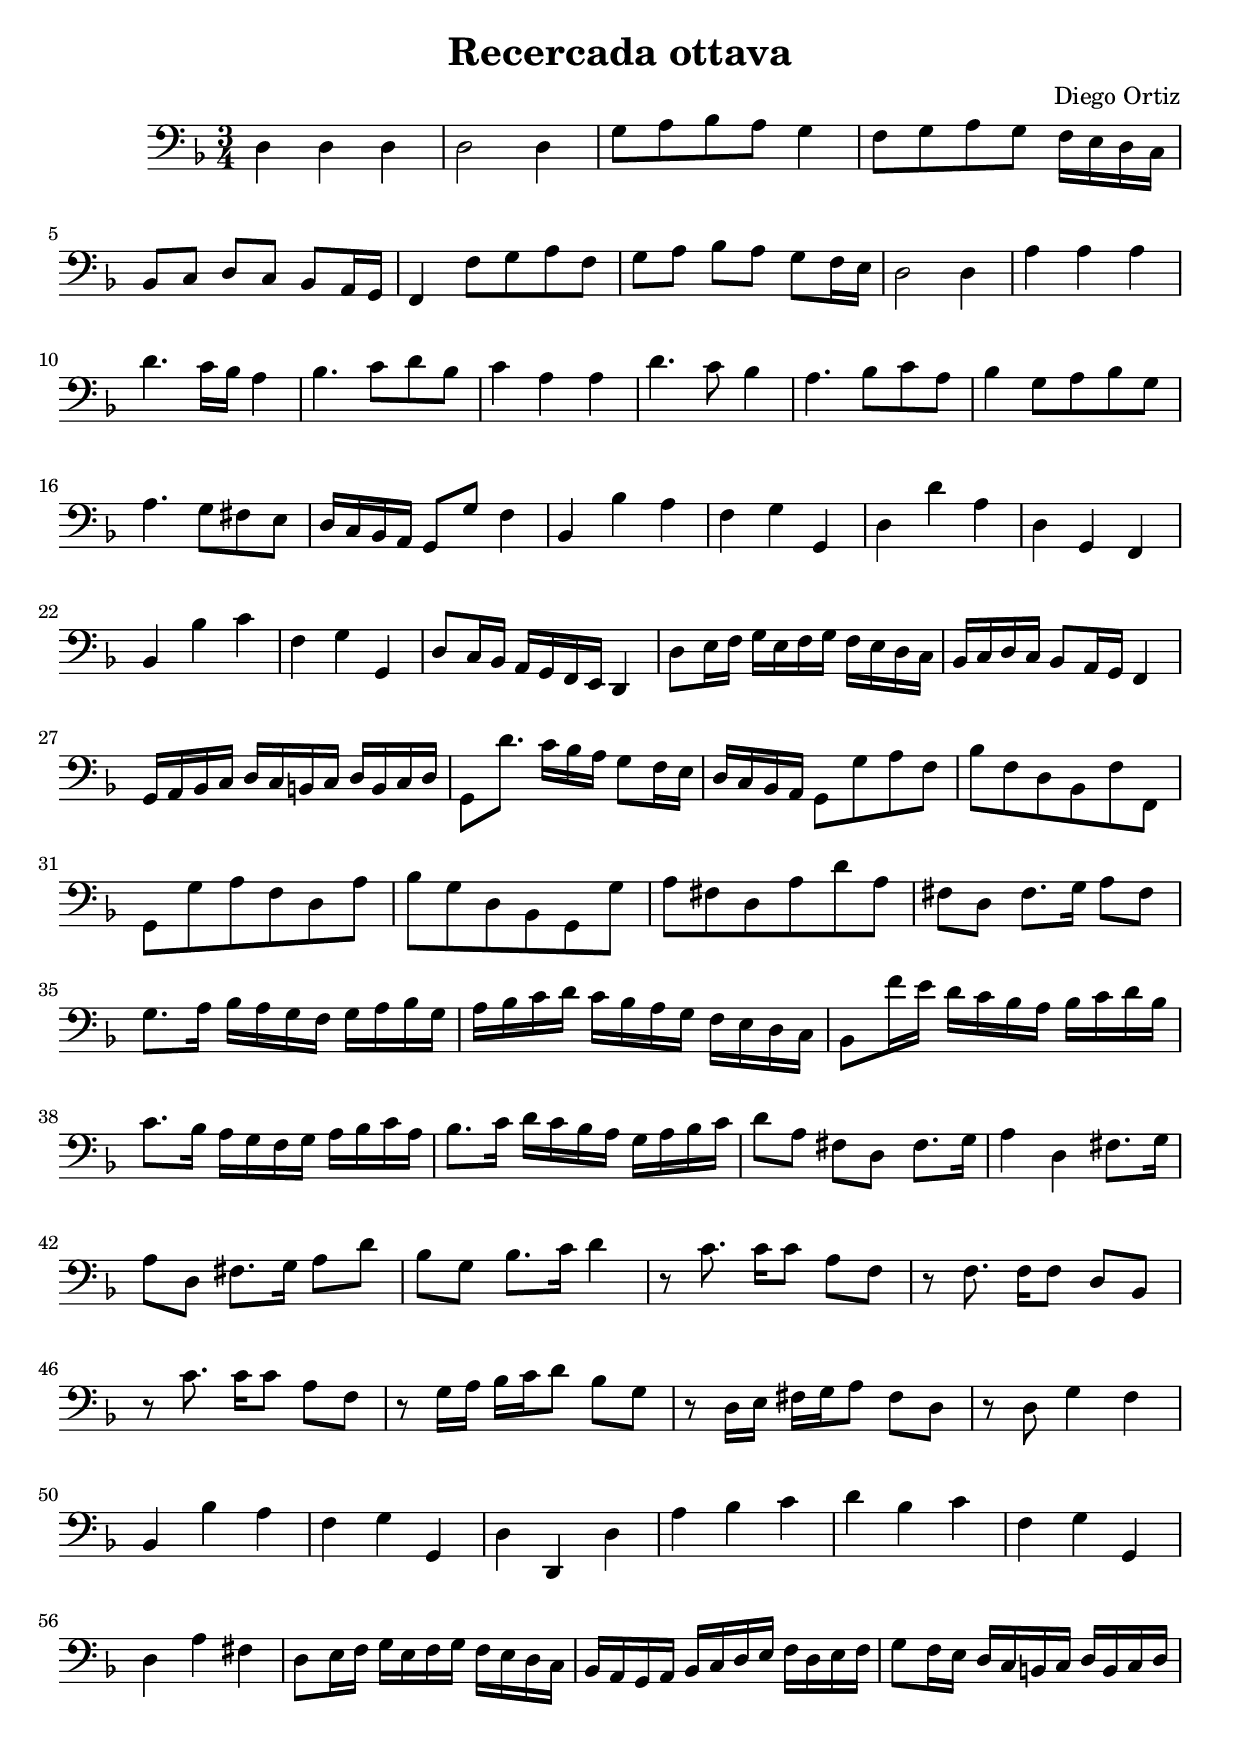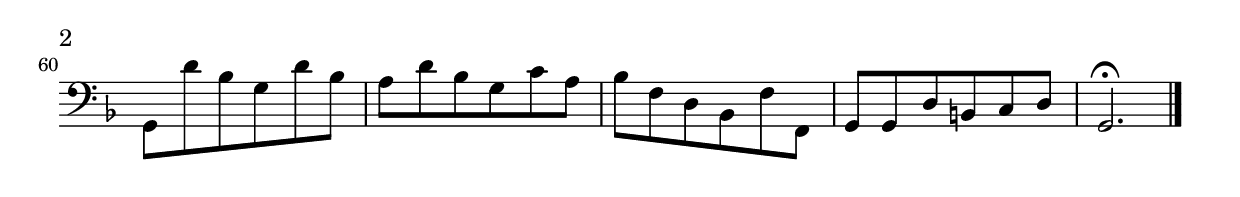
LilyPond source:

#(set-global-staff-size 21)

\version "2.18.2"
\header {
  title = "Recercada ottava"
  composer = "Diego Ortiz"
}

\score {
  \new Staff {
   \language "italiano"
   \override Hairpin.to-barline = ##f
   \time 3/4
   \clef bass
   \key re \minor
   re4 re4 re4 | re2 re4 | sol8 la8 sib8 la8 sol4
   | fa8 sol8 la8 sol8 fa16 mi16 re16 do16
   | sib,8 do8 re8 do8 sib,8 la,16 sol,16
   | fa,4 fa8 sol8 la8 fa8 | sol8 la8 sib8 la8 sol8 fa16 mi16
   | re2 re4 | la4 la4 la4
   | re'4. do'16 sib16 la4
   | sib4. do'8 re'8 sib8 | do'4 la4 la4
   | re'4. do'8 sib4 | la4. sib8 do'8 la8
   | sib4 sol8 la8 sib8 sol8 | la4. sol8 fad8 mi8
   | re16 do16 sib,16 la,16 sol,8 sol8 fa4
   | sib,4 sib4 la4 | fa4 sol4 sol,4
   | re4 re'4 la4 | re4 sol,4 fa,4 | sib,4 sib4 do'4 | fa4 sol4 sol,4
   | re8 do16 sib,16 la,16 sol,16 fa,16 mi,16 re,4
   | re8 mi16 fa16 sol16 mi16 fa16 sol16 fa16 mi16 re16 do16
   | sib,16 do16 re16 do16 sib,8 la,16 sol,16 fa,4
   | sol,16 la,16 sib,16 do16 re16 do16 si,16 do16 re16 si,16 do16 re16
   | sol,8 re'8. do'16 sib16 la16 sol8 fa16 mi16
   | re16 do16 sib,16 la,16 sol,8 sol8 la8 fa8
   | sib8 fa8 re8 sib,8 fa8 fa,8
   | sol,8 sol8 la8 fa8 re8 la8
   | sib8 sol8 re8 sib,8 sol,8 sol8
   | la8 fad8 re8 la8 re'8 la8
   | fad8 re8 fad8. sol16 la8 fad8
   | sol8. la16 sib16 la16 sol16 fa16 sol16 la16 sib16 sol16
   | la16 sib16 do'16 re'16 do'16 sib16 la16 sol16 fa16 mi16 re16 do16
   | sib,8 fa'16 mi'16 re'16 do'16 sib16 la16 sib16 do'16 re'16 sib16
   | do'8. sib16 la16 sol16 fa16 sol16 la16 sib16 do'16 la16
   | sib8. do'16 re'16 do'16 sib16 la16 sol16 la16 sib16 do'16
   | re'8 la8 fad8 re8 fad8. sol16
   | la4 re4 fad8. sol16
   | la8 re8 fad8. sol16 la8 re'8
   | sib8 sol8 sib8. do'16 re'4
   | r8 do'8. do'16 do'8 la8 fa8
   | r8 fa8. fa16 fa8 re8 sib,8
   | r8 do'8. do'16 do'8 la8 fa8
   | r8 sol16 la16 sib16 do'16 re'8 sib8 sol8
   | r8 re16 mi16 fad16 sol16 la8 fad8 re8
   | r8 re8 sol4 fa4
   | sib,4 sib4 la4
   | fa4 sol4 sol,4
   | re4 re,4 re4
   | la4 sib4 do'4
   | re'4 sib4 do'4
   | fa4 sol4 sol,4
   | re4 la4 fad4
   | re8 mi16 fa16 sol16 mi16 fa16 sol16 fa16 mi16 re16 do16
   | sib,16 la,16 sol,16 la,16 sib,16 do16 re16 mi16 fa16 re16 mi16 fa16
   | sol8 fa16 mi16 re16 do16 si,16 do16 re16 si,16 do16 re16
   | sol,8 re'8 sib8 sol8 re'8 sib8
   | la8 re'8 sib8 sol8 do'8 la8
   | sib8 fa8 re8 sib,8 fa8 fa,8
   | sol,8 sol,8 re8 si,8 do8 re8
   | sol,2.\fermata
   \bar "|."
  }
}
